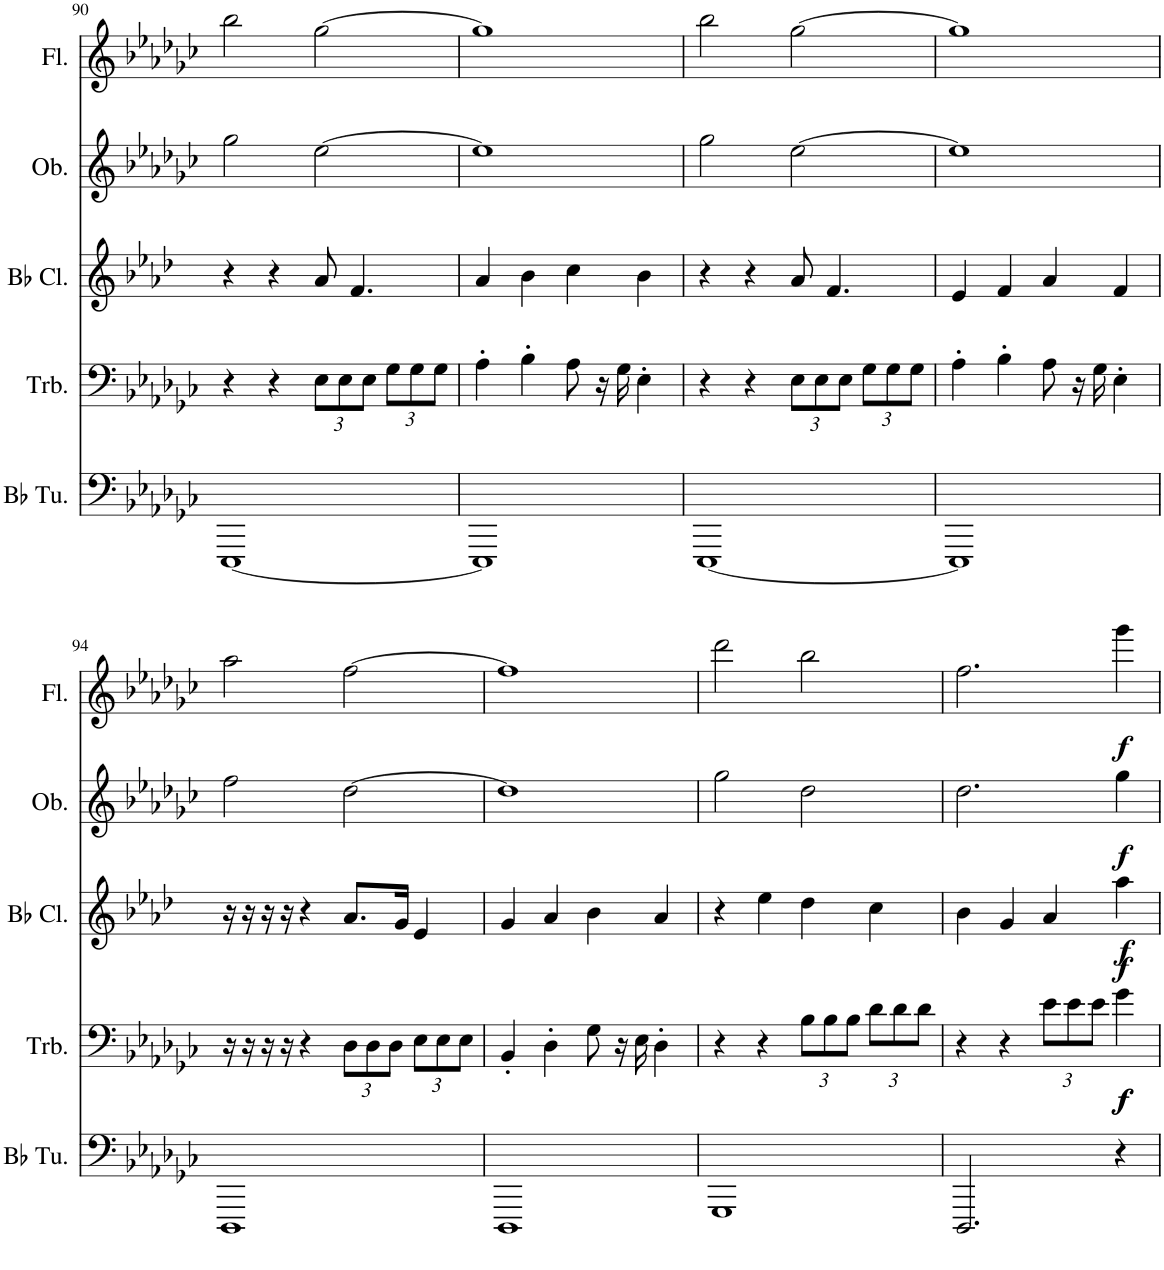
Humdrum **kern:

**kern	**kern	**dynam	**kern	**dynam	**kern	**dynam	**kern	**dynam
*part5	*part4	*part4	*part3	*part3	*part2	*part2	*part1	*part1
*staff5	*staff4	*staff4	*staff3	*staff3	*staff2	*staff2	*staff1	*staff1
*I"Bb Tuba	*I"Trombone	*	*I"Bb Clarinet	*	*I"Oboe	*	*I"Flute	*
*I'Bb Tu.	*I'Trb.	*	*I'Bb Cl.	*	*I'Ob.	*	*I'Fl.	*
!!LO:PB:g=z
*clefF4	*clefF4	*	*clefG2	*	*clefG2	*	*clefG2	*
*	*	*	*Trd1c2	*	*	*	*	*
*k[b-e-a-d-g-c-]	*k[b-e-a-d-g-c-]	*	*k[b-e-a-d-]	*	*k[b-e-a-d-g-c-]	*	*k[b-e-a-d-g-c-]	*
*M4/4	*M4/4	*	*M4/4	*	*M4/4	*	*M4/4	*
=90	=90	=90	=90	=90	=90	=90	=90	=90
[1EEE-	4r	.	4r	.	2gg-\	.	2bb-\	.
.	4r	.	4r	.	.	.	.	.
*	*Xbrackettup	*	*	*	*	*	*	*
.	12E-\L	.	8a-/	.	[2ee-\	.	[2gg-\	.
.	12E-\	.	.	.	.	.	.	.
.	.	.	4.f/	.	.	.	.	.
.	12E-\J	.	.	.	.	.	.	.
.	12G-\L	.	.	.	.	.	.	.
.	12G-\	.	.	.	.	.	.	.
.	12G-\J	.	.	.	.	.	.	.
=91	=91	=91	=91	=91	=91	=91	=91	=91
1EEE-]	4A-'\	.	4a-/	.	1ee-]	.	1gg-]	.
.	4B-'\	.	4b-\	.	.	.	.	.
.	8A-\	.	4cc\	.	.	.	.	.
.	16r	.	.	.	.	.	.	.
.	16G-\	.	.	.	.	.	.	.
.	4E-'\	.	4b-\	.	.	.	.	.
=92	=92	=92	=92	=92	=92	=92	=92	=92
[1EEE-	4r	.	4r	.	2gg-\	.	2bb-\	.
.	4r	.	4r	.	.	.	.	.
.	12E-\L	.	8a-/	.	[2ee-\	.	[2gg-\	.
.	12E-\	.	.	.	.	.	.	.
.	.	.	4.f/	.	.	.	.	.
.	12E-\J	.	.	.	.	.	.	.
.	12G-\L	.	.	.	.	.	.	.
.	12G-\	.	.	.	.	.	.	.
.	12G-\J	.	.	.	.	.	.	.
=93	=93	=93	=93	=93	=93	=93	=93	=93
1EEE-]	4A-'\	.	4e-/	.	1ee-]	.	1gg-]	.
.	4B-'\	.	4f/	.	.	.	.	.
.	8A-\	.	4a-/	.	.	.	.	.
.	16r	.	.	.	.	.	.	.
.	16G-\	.	.	.	.	.	.	.
.	4E-'\	.	4f/	.	.	.	.	.
!!LO:LB:g=z
=94	=94	=94	=94	=94	=94	=94	=94	=94
1DDD-	16r	.	16r	.	2ff\	.	2aa-\	.
.	16r	.	16r	.	.	.	.	.
.	16r	.	16r	.	.	.	.	.
.	16r	.	16r	.	.	.	.	.
.	4r	.	4r	.	.	.	.	.
.	12D-\L	.	8.a-/L	.	[2dd-\	.	[2ff\	.
.	12D-\	.	.	.	.	.	.	.
.	12D-\J	.	.	.	.	.	.	.
.	.	.	16g/Jk	.	.	.	.	.
.	12E-\L	.	4e-/	.	.	.	.	.
.	12E-\	.	.	.	.	.	.	.
.	12E-\J	.	.	.	.	.	.	.
=95	=95	=95	=95	=95	=95	=95	=95	=95
1DDD-	4BB-'/	.	4g/	.	1dd-]	.	1ff]	.
.	4D-'\	.	4a-/	.	.	.	.	.
.	8G-\	.	4b-\	.	.	.	.	.
.	16r	.	.	.	.	.	.	.
.	16E-\	.	.	.	.	.	.	.
.	4D-'\	.	4a-/	.	.	.	.	.
=96	=96	=96	=96	=96	=96	=96	=96	=96
1GGG-	4r	.	4r	.	2gg-\	.	2ddd-\	.
.	4r	.	4ee-\	.	.	.	.	.
.	12B-\L	.	4dd-\	.	2dd-\	.	2bb-\	.
.	12B-\	.	.	.	.	.	.	.
.	12B-\J	.	.	.	.	.	.	.
.	12d-\L	.	4cc\	.	.	.	.	.
.	12d-\	.	.	.	.	.	.	.
.	12d-\J	.	.	.	.	.	.	.
=97	=97	=97	=97	=97	=97	=97	=97	=97
2.DDD-/	4r	.	4b-\	.	2.dd-\	.	2.ff\	.
.	4r	.	4g/	.	.	.	.	.
.	12e-\L	.	4a-/	.	.	.	.	.
.	12e-\	.	.	.	.	.	.	.
.	12e-\J	.	.	.	.	.	.	.
!	!	!LO:DY:b	!	!	!	!	!	!
!	!	!LO:DY:n=1:b	!	!LO:DY:b	!	!	!	!
!	!	!	!	!LO:DY:n=1:b	!	!LO:DY:b	!	!LO:DY:b
4r	4g-\	f f	4aa-\	f f	4gg-\	f	4ggg-\	f
=	=	=	=	=	=	=	=	=
*-	*-	*-	*-	*-	*-	*-	*-	*-
